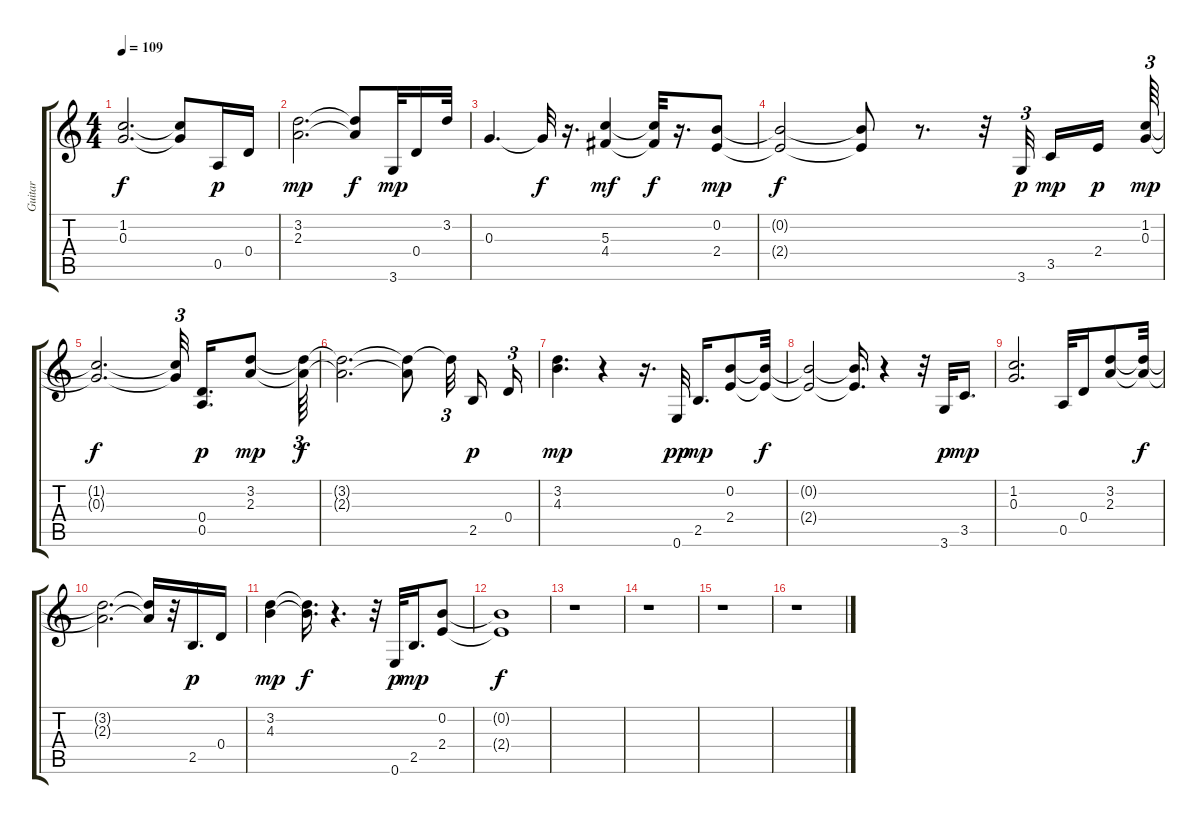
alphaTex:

\track ("Guitar" "Guitar") {instrument overdrivenguitar}
\staff {score tabs}
\tuning (E4 B3 G3 D3 A2 E2) {hide}
\ts (4 4)
\tempo 109
\clef g2
\ks c
(1.2{t} 0.3{t}).2{d dy f} (1.2{t} 0.3{t}).8 0.5.16{dy p} 0.4.16 |
(3.2 2.3).2{d dy mp} (3.2{t} 2.3{t}).8{dy f} 3.6.32{dy mp} 0.4.16 3.2.32 |
0.3.4{d} 0.3{t}.32{dy f} r.16{d} (5.3 4.4).4{dy mf} (5.3{t} 4.4{t}).32{dy f} r.16{d} (0.2 2.4).8{dy mp} |
(0.2{t} 2.4{t}).2{dy f} (0.2{t} 2.4{t}).8 r.8{d} r.32 3.6.32{tu (3 2) dy p beam splitsecondary} 3.5.16{dy mp} 2.4.16{dy p beam splitsecondary} (1.2 0.3).64{tu (3 2) dy mp} |
(1.2{t} 0.3{t}).2{d dy f} (1.2{t} 0.3{t}).32{tu (3 2) beam splitsecondary} (0.4 0.5).16{d dy p} (3.2 2.3).8{dy mp} (3.2{t} 2.3{t}).64{tu (3 2) dy f} |
(3.2{t} 2.3{t}).2{d} (3.2{t} 2.3{t}).8 3.2{t}.32{tu (3 2) beam splitsecondary} 2.5.16{dy p} 0.4.16{tu (3 2)} |
(3.2 4.3).4{d dy mp} r.4 r.16{d} 0.6.32{dy pp} 2.5.16{d dy mp} (0.2 2.4).8 (0.2{t} 2.4{t}).32{dy f} |
(0.2{t} 2.4{t}).2 (0.2{t} 2.4{t}).16{d} r.4 r.32 3.6.32{dy p} 3.5.16{d dy mp} |
(1.2 0.3).2{d} 0.5.32 0.4.16 (3.2 2.3).8 (3.2{t} 2.3{t}).32{dy f} |
(3.2{t} 2.3{t}).2{d} (3.2{t} 2.3{t}).16 r.32 2.5.16{d dy p} 0.4.16 |
(3.2 4.3).4{dy mp} (3.2{t} 4.3{t}).16{d dy f} r.4{d} r.32 0.6.32{dy p} 2.5.16{d dy mp} (0.2 2.4).8 |
(0.2{t} 2.4{t}).1{dy f} |
r.1 |
r.1 |
r.1 |
r.1
